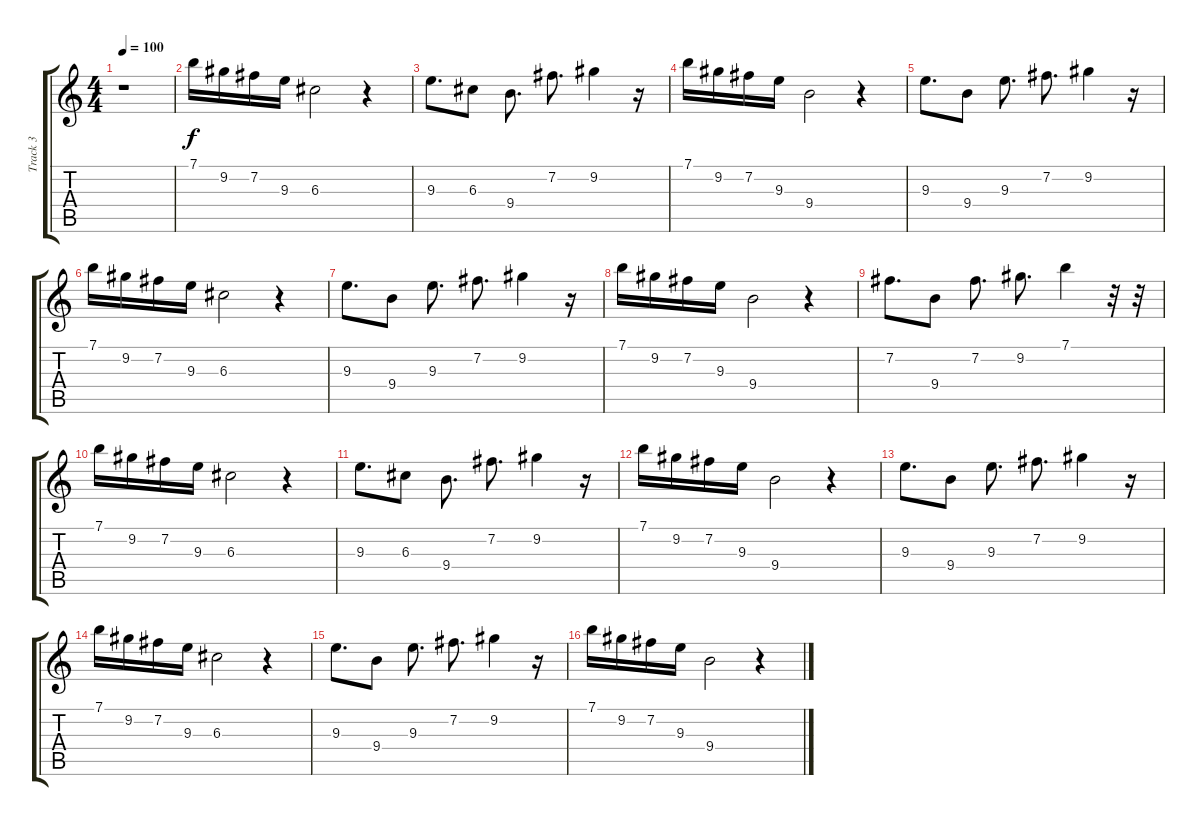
\track ("Track 3" "Track 3") {instrument overdrivenguitar}
\staff {score tabs}
\tuning (E4 B3 G3 D3 A2 E2) {hide}
\ts (4 4)
\tempo 100
\clef g2
\ks c
r.1{dy f} |
7.1.16 9.2.16 7.2.16 9.3.16 6.3.2 r.4 |
9.3.8{d} 6.3.8 9.4.8{d} 7.2.8{d} 9.2.4 r.16 |
7.1.16 9.2.16 7.2.16 9.3.16 9.4.2 r.4 |
9.3.8{d} 9.4.8 9.3.8{d} 7.2.8{d} 9.2.4 r.16 |
7.1.16 9.2.16 7.2.16 9.3.16 6.3.2 r.4 |
9.3.8{d} 9.4.8 9.3.8{d} 7.2.8{d} 9.2.4 r.16 |
7.1.16 9.2.16 7.2.16 9.3.16 9.4.2 r.4 |
7.2.8{d} 9.4.8 7.2.8{d} 9.2.8{d} 7.1.4 r.32 r.32 |
7.1.16 9.2.16 7.2.16 9.3.16 6.3.2 r.4 |
9.3.8{d} 6.3.8 9.4.8{d} 7.2.8{d} 9.2.4 r.16 |
7.1.16 9.2.16 7.2.16 9.3.16 9.4.2 r.4 |
9.3.8{d} 9.4.8 9.3.8{d} 7.2.8{d} 9.2.4 r.16 |
7.1.16 9.2.16 7.2.16 9.3.16 6.3.2 r.4 |
9.3.8{d} 9.4.8 9.3.8{d} 7.2.8{d} 9.2.4 r.16 |
7.1.16 9.2.16 7.2.16 9.3.16 9.4.2 r.4
